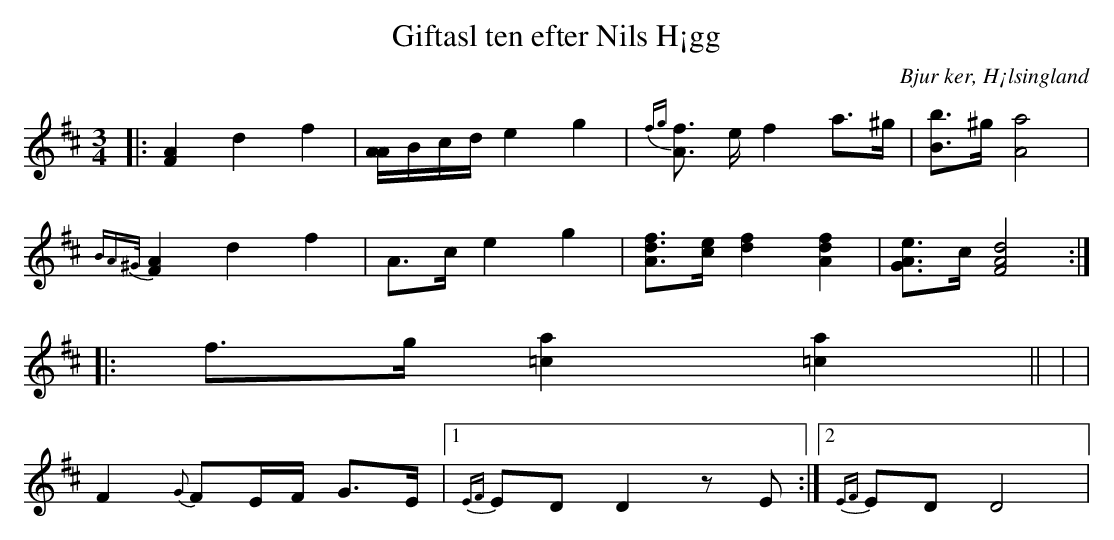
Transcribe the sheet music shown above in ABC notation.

X:1
T: Giftasl ten efter Nils H¡gg
O: Bjur ker, H¡lsingland
M: 3/4
L: 1/8
K: D
|: [F2A2] d2 f2|[A/A/]B/c/d/ e2 g2|{fg}[Af] >e f2 a>^g |[Bb]>^g [A4a4]|
 {BA^G/}[F2A2] d2 f2|A>c e2 g2|[Adf]>[ce] [d2f2] [A2d2f2]| [GAe]>c [F4A4d4]:|
|:f>g [=c2a2] [=c2a2]|| | |
F2 {G}FE/F/ G>E|1{EF}ED D2 zE:|2{EF}ED D4|
